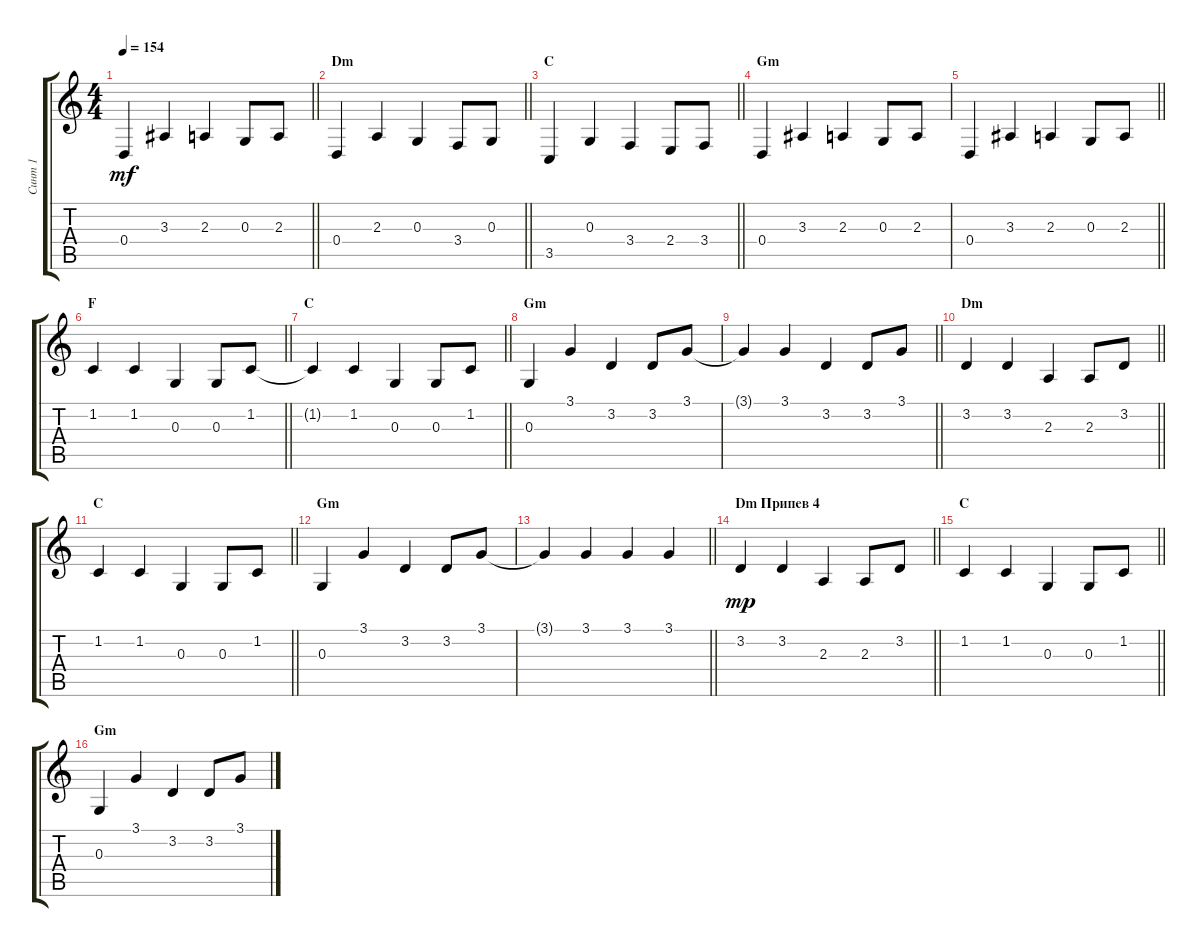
\track ("Синт 1" "Синт 1") {instrument lead2sawtooth}
\staff {score tabs}
\tuning (E4 B3 G3 D3 A2 E2) {hide}
\ts (4 4)
\tempo 154
\clef g2
\barLineRight lightlight
\ks c
0.4.4{dy mf} 3.3.4 2.3.4 0.3.8 2.3.8 |
\section ("" "Dm")
\barLineRight lightlight
0.4.4 2.3.4 0.3.4 3.4.8 0.3.8 |
\section ("" "C")
\barLineRight lightlight
3.5.4 0.3.4 3.4.4 2.4.8 3.4.8 |
\section ("" "Gm")
0.4.4 3.3.4 2.3.4 0.3.8 2.3.8 |
\barLineRight lightlight
0.4.4 3.3.4 2.3.4 0.3.8 2.3.8 |
\section ("" "F")
\barLineRight lightlight
1.2.4 1.2.4 0.3.4 0.3.8 1.2.8 |
\section ("" "C")
\barLineRight lightlight
1.2{t}.4 1.2.4 0.3.4 0.3.8 1.2.8 |
\section ("" "Gm")
0.3.4 3.1.4 3.2.4 3.2.8 3.1.8 |
\barLineRight lightlight
3.1{t}.4 3.1.4 3.2.4 3.2.8 3.1.8 |
\section ("" "Dm")
\barLineRight lightlight
3.2.4 3.2.4 2.3.4 2.3.8 3.2.8 |
\section ("" "C")
\barLineRight lightlight
1.2.4 1.2.4 0.3.4 0.3.8 1.2.8 |
\section ("" "Gm")
0.3.4 3.1.4 3.2.4 3.2.8 3.1.8 |
\barLineRight lightlight
3.1{t}.4 3.1.4 3.1.4 3.1.4 |
\section ("" "Dm Припев 4")
\barLineRight lightlight
3.2.4{dy mp} 3.2.4 2.3.4 2.3.8 3.2.8 |
\section ("" "C")
\barLineRight lightlight
1.2.4 1.2.4 0.3.4 0.3.8 1.2.8 |
\section ("" "Gm")
0.3.4 3.1.4 3.2.4 3.2.8 3.1.8
